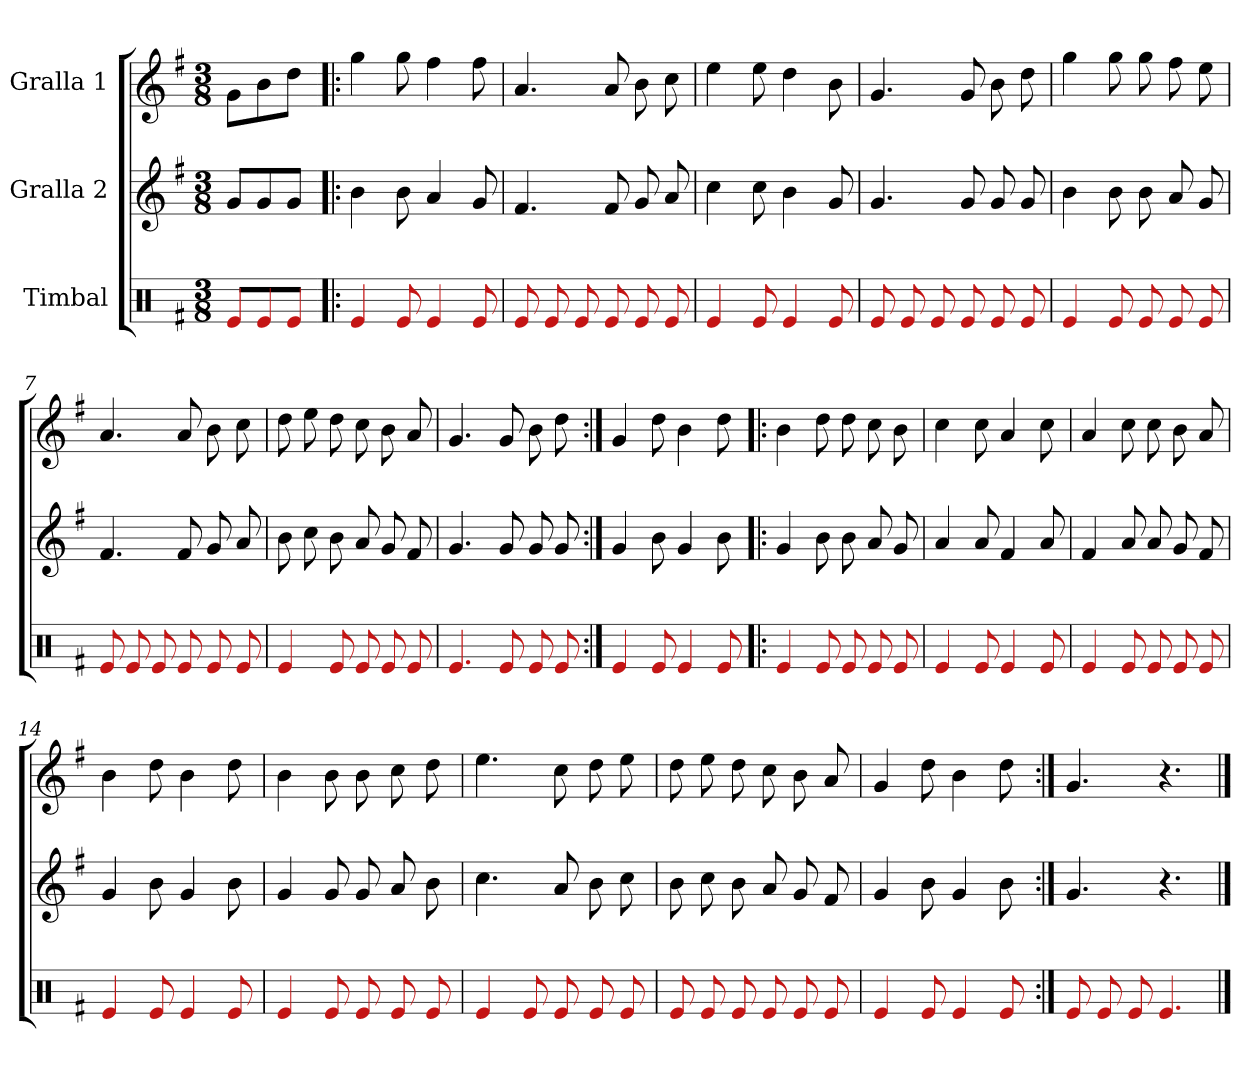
**kern	**kern	**kern
*part3	*part2	*part1
*staff3	*staff2	*staff1
*I"Timbal	*I"Gralla 2	*I"Gralla 1
*clefX	*clefG2	*clefG2
*k[f#]	*k[f#]	*k[f#]
*M3/8	*M3/8	*M3/8
=1	=1	=1
8e/L	8g/L	8g\L
8e/	8g/	8b\
8e/J	8g/J	8dd\J
=2!|:	=2!|:	=2!|:
4e	4b	4gg
8e	8b	8gg
4e	4a	4ff#
8e	8g	8ff#
=3	=3	=3
8e	4.f#	4.a
8e	.	.
8e	.	.
8e	8f#	8a
8e	8g	8b
8e	8a	8cc
=4	=4	=4
4e	4cc	4ee
8e	8cc	8ee
4e	4b	4dd
8e	8g	8b
=5	=5	=5
8e	4.g	4.g
8e	.	.
8e	.	.
8e	8g	8g
8e	8g	8b
8e	8g	8dd
=6	=6	=6
4e	4b	4gg
8e	8b	8gg
8e	8b	8gg
8e	8a	8ff#
8e	8g	8ee
=7	=7	=7
8e	4.f#	4.a
8e	.	.
8e	.	.
8e	8f#	8a
8e	8g	8b
8e	8a	8cc
=8	=8	=8
4e	8b	8dd
.	8cc	8ee
8e	8b	8dd
8e	8a	8cc
8e	8g	8b
8e	8f#	8a
=9	=9	=9
4.e	4.g	4.g
8e	8g	8g
8e	8g	8b
8e	8g	8dd
=10:|!	=10:|!	=10:|!
4e	4g	4g
8e	8b	8dd
4e	4g	4b
8e	8b	8dd
=11!|:	=11!|:	=11!|:
4e	4g	4b
8e	8b	8dd
8e	8b	8dd
8e	8a	8cc
8e	8g	8b
=12	=12	=12
4e	4a	4cc
8e	8a	8cc
4e	4f#	4a
8e	8a	8cc
=13	=13	=13
4e	4f#	4a
8e	8a	8cc
8e	8a	8cc
8e	8g	8b
8e	8f#	8a
=14	=14	=14
4e	4g	4b
8e	8b	8dd
4e	4g	4b
8e	8b	8dd
=15	=15	=15
4e	4g	4b
8e	8g	8b
8e	8g	8b
8e	8a	8cc
8e	8b	8dd
=16	=16	=16
4e	4.cc	4.ee
8e	.	.
8e	8a	8cc
8e	8b	8dd
8e	8cc	8ee
=17	=17	=17
8e	8b	8dd
8e	8cc	8ee
8e	8b	8dd
8e	8a	8cc
8e	8g	8b
8e	8f#	8a
=18	=18	=18
4e	4g	4g
8e	8b	8dd
4e	4g	4b
8e	8b	8dd
=19:|!	=19:|!	=19:|!
8e	4.g	4.g
8e	.	.
8e	.	.
4.e	4.r	4.r
==	==	==
*-	*-	*-
